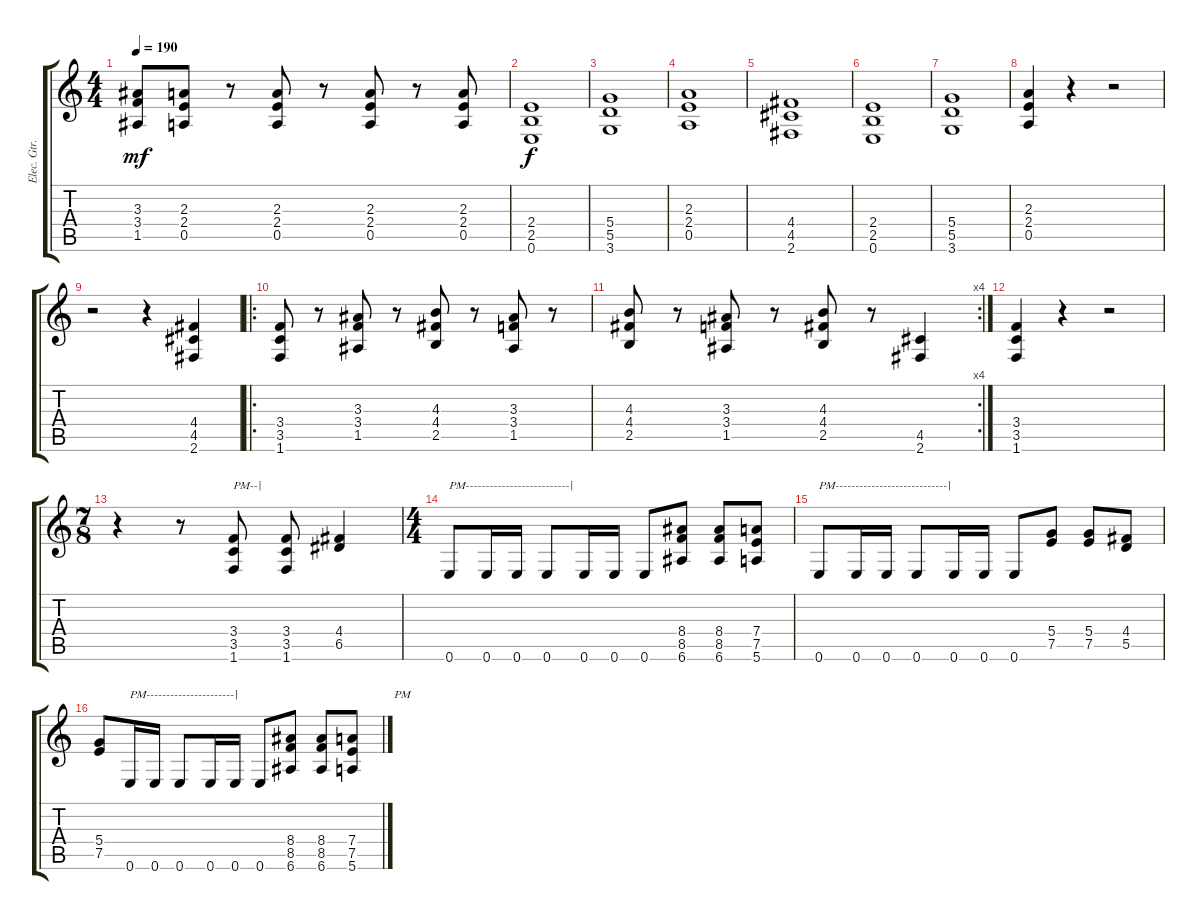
\track ("Elec. Gtr. I" "Elec. Gtr.") {instrument distortionguitar}
\staff {score tabs}
\tuning (E4 B3 G3 D3 A2 E2) {hide}
\ts (4 4)
\tempo 190
\clef g2
\ks c
(3.3 3.4 1.5).8{dy mf} (2.3 2.4 0.5).8 r.8 (2.3 2.4 0.5).8 r.8 (2.3 2.4 0.5).8 r.8 (2.3 2.4 0.5).8 |
(2.4 2.5 0.6).1{dy f} |
(5.4 5.5 3.6).1 |
(2.3 2.4 0.5).1 |
(4.4 4.5 2.6).1 |
(2.4 2.5 0.6).1 |
(5.4 5.5 3.6).1 |
(2.3 2.4 0.5).4 r.4 r.2 |
r.2 r.4 (4.4 4.5 2.6).4 |
\ro
(3.4 3.5 1.6).8 r.8 (3.3 3.4 1.5).8 r.8 (4.3 4.4 2.5).8 r.8 (3.3 3.4 1.5).8 r.8 |
\rc 4
(4.3 4.4 2.5).8 r.8 (3.3 3.4 1.5).8 r.8 (4.3 4.4 2.5).8 r.8 (4.5 2.6).4 |
(3.4 3.5 1.6).4 r.4 r.2 |
\ts (7 8)
r.4 r.8 (3.4 3.5 1.6).8{txt "PM--|" instrument overdrivenguitar} (3.4 3.5 1.6).8 (4.4 6.5).4{instrument distortionguitar} |
\ts (4 4)
0.6.8{txt "PM--------------------------|"} 0.6.16 0.6.16 0.6.8 0.6.16 0.6.16 0.6.8 (8.4 8.5 6.6).8 (8.4 8.5 6.6).8 (7.4 7.5 5.6).8 |
0.6.8{txt "PM----------------------------|"} 0.6.16 0.6.16 0.6.8 0.6.16 0.6.16 0.6.8 (5.4 7.5).8 (5.4 7.5).8 (4.4 5.5).8 |
(5.4 7.5).8 0.6.16{txt "PM----------------------|"} 0.6.16 0.6.8 0.6.16 0.6.16 0.6.8 (8.4 8.5 6.6).8 (8.4 8.5 6.6).8 (7.4 7.5 5.6).8{txt "              PM"}
